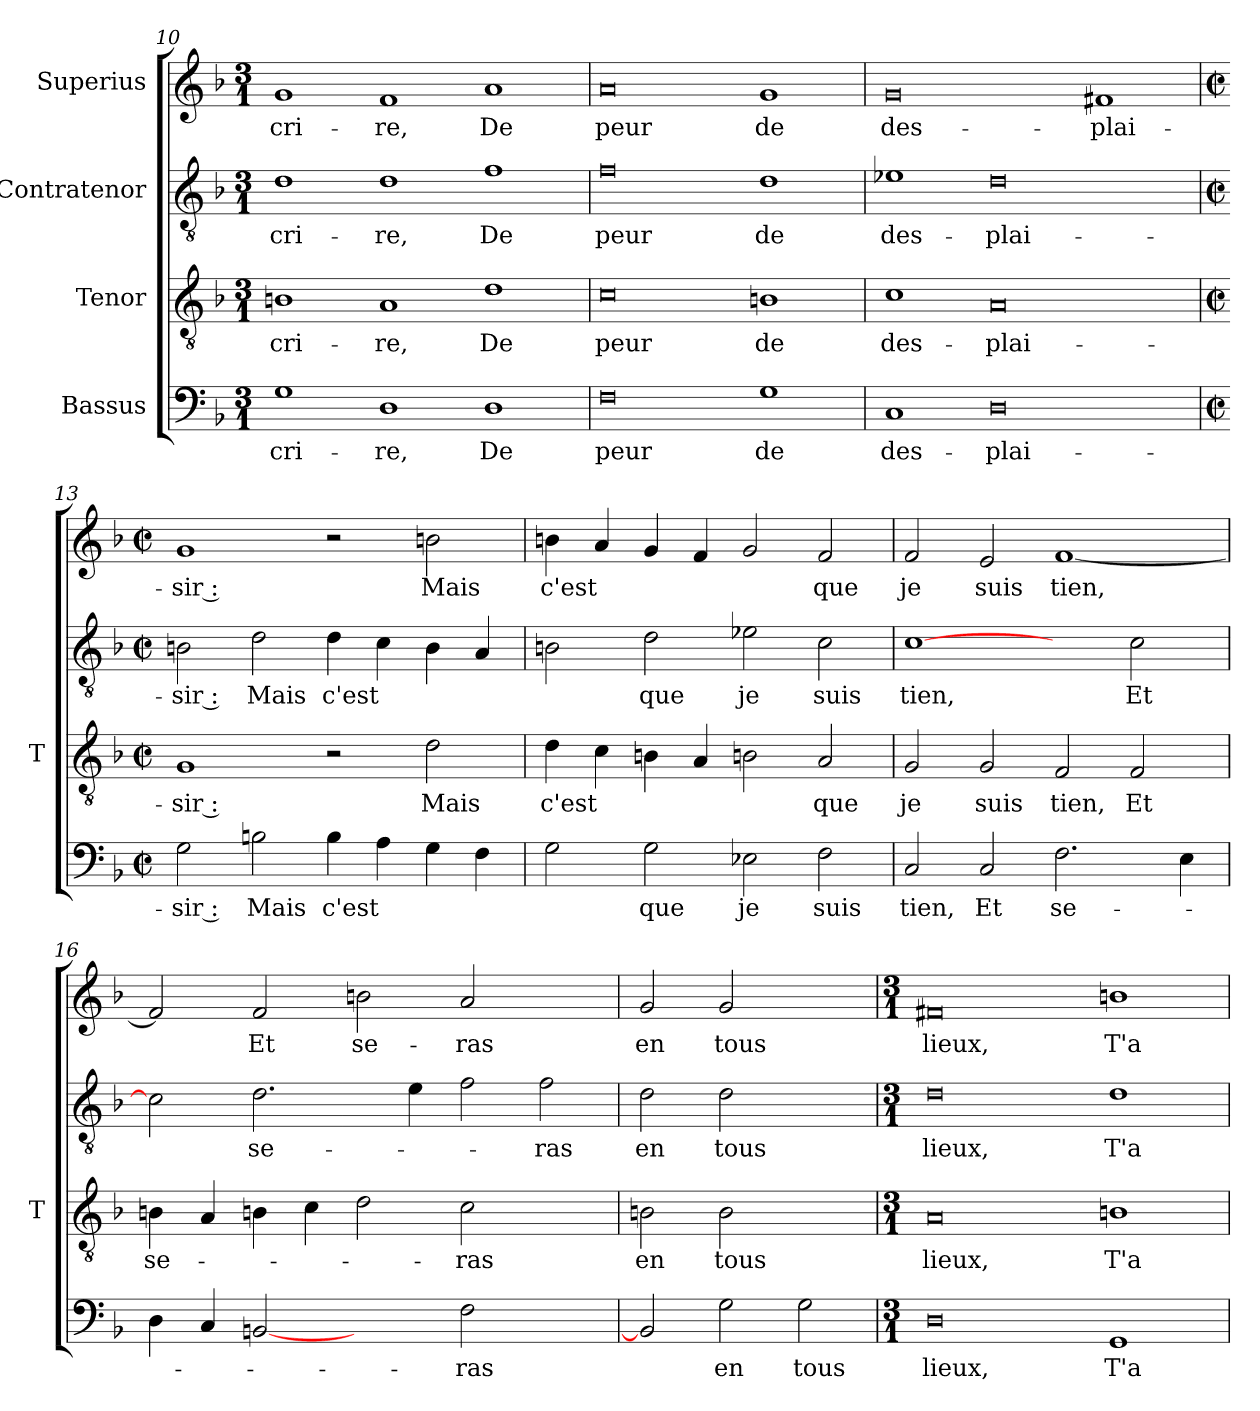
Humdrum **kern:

**kern	**text	**kern	**text	**kern	**text	**kern	**text
*part4	*part4	*part3	*part3	*part2	*part2	*part1	*part1
*staff4	*staff4	*staff3	*staff3	*staff2	*staff2	*staff1	*staff1
*I"Bassus	*	*I"Tenor	*	*I"Contratenor	*	*I"Superius	*
*	*	*I'T	*	*	*	*	*
*clefF4	*	*clefGv2	*	*clefGv2	*	*clefG2	*
*k[b-]	*	*k[b-]	*	*k[b-]	*	*k[b-]	*
*F:	*	*F:	*	*F:	*	*F:	*
*M3/1	*	*M3/1	*	*M3/1	*	*M3/1	*
=10	=10	=10	=10	=10	=10	=10	=10
1G	cri-	1Bn	cri-	1d	cri-	1g	cri-
1D	-re,	1A	-re,	1d	-re,	1f	-re,
1D	-De	1d	-De	1f	-De	1a	-De
=11	=11	=11	=11	=11	=11	=11	=11
0F	-peur	0c	-peur	0f	-peur	0a	-peur
1G	-de	1Bn	-de	1d	-de	1g	-de
=12	=12	=12	=12	=12	=12	=12	=12
1C	des-	1c	des-	1e-X	des-	0g	des-
0D	plai-	0A	plai-	0d	plai-	.	.
.	.	.	.	.	.	1f#X	plai-
!!LO:PB:g=z
=13	=13	=13	=13	=13	=13	=13	=13
*M2/2	*	*M2/2	*	*M2/2	*	*M2/2	*
*met(c|)	*	*met(c|)	*	*met(c|)	*	*met(c|)	*
2G	-sir :	1G	-sir :	2B	-sir :	1g	-sir :
2B	-Mais	.	.	2d	-Mais	.	.
4B	-c'est	2r	.	4d	-c'est	2r	.
4A	.	.	.	4c	.	.	.
4G	.	2d	-Mais	4B	.	2b	-Mais
4F	.	.	.	4A	.	.	.
=14	=14	=14	=14	=14	=14	=14	=14
2G	.	4d	-c'est	2B	.	4b	-c'est
.	.	4c	.	.	.	4a	.
2G	-que	4Bn	.	2d	-que	4g	.
.	.	4A	.	.	.	4f	.
2E-X	-je	2Bn	.	2e-X	-je	2g	.
2F	-suis	2A	-que	2c	-suis	2f	-que
=15	=15	=15	=15	=15	=15	=15	=15
2C	-tien,	2G	-je	[1c	-tien,	2f	-je
2C	-Et	2G	-suis	.	.	2e	-suis
2.F	se-	2F	-tien,	2ryy	.	[1f	-tien,
.	.	2F	-Et	2c	-Et	.	.
4E	.	.	.	.	.	.	.
=16	=16	=16	=16	=16	=16	=16	=16
4D	.	4Bn	se-	2c]	.	2f]	.
4C	.	4A	.	.	.	.	.
[2BB	.	4Bn	.	2.d	se-	2f	-Et
.	.	4c	.	.	.	.	.
2ryy	.	2d	.	.	.	2b	se-
.	.	.	.	4e	.	.	.
2F	-ras	2c	-ras	2f	.	2a	-ras
2ryy	.	2ryy	.	2f	-ras	2ryy	.
=17	=17	=17	=17	=17	=17	=17	=17
2BB]	.	2Bn	-en	2d	-en	2g	-en
2G	-en	2B	-tous	2d	-tous	2g	-tous
2G	-tous	2ryy	.	2ryy	.	2ryy	.
=18	=18	=18	=18	=18	=18	=18	=18
*M3/1	*	*M3/1	*	*M3/1	*	*M3/1	*
0D	-lieux,	0A	-lieux,	0d	-lieux,	0f#X	-lieux,
1GG	T'a-	1Bn	T'a-	1d	T'a-	1b	T'a-
=	=	=	=	=	=	=	=
*-	*-	*-	*-	*-	*-	*-	*-
